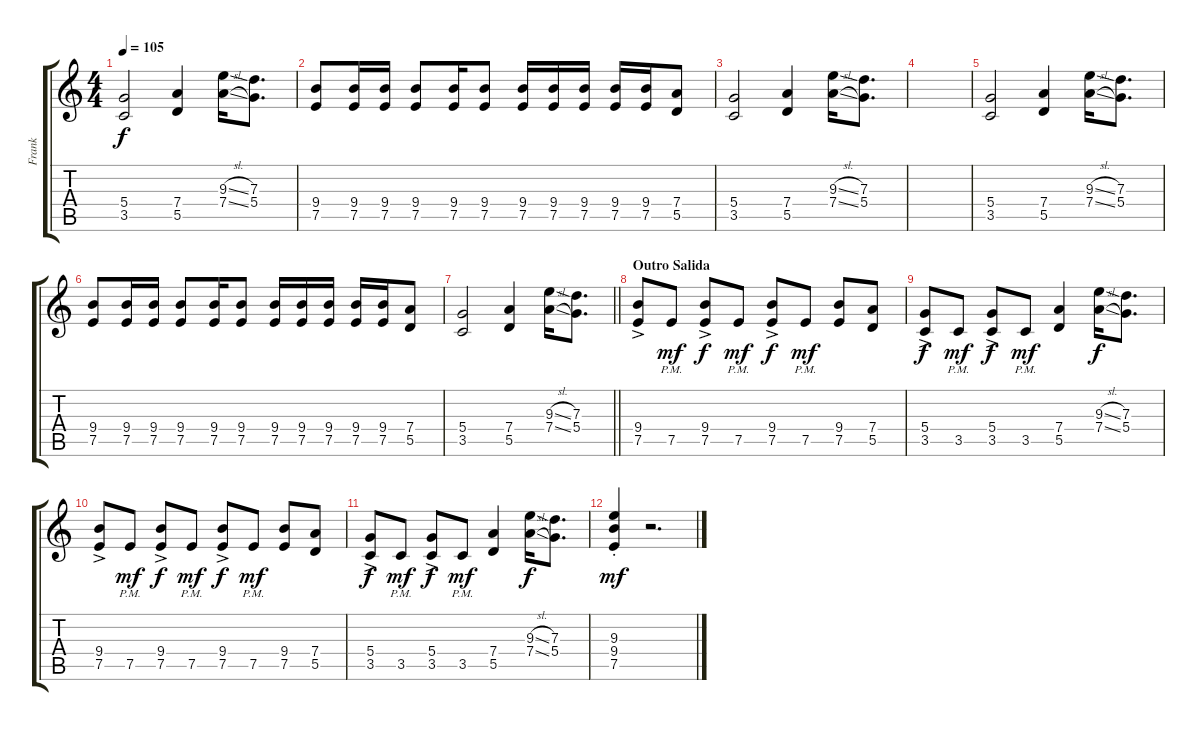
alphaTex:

\track ("Frank" "Frank") {instrument distortionguitar}
\staff {score tabs}
\tuning (E4 B3 G3 D3 A2 E2) {hide}
\ts (4 4)
\tempo 105
\clef g2
\ks c
(5.4 3.5).2{dy f} (7.4 5.5).4 (9.3{sl} 7.4{sl}).16 (7.3 5.4).8{d} |
(9.4 7.5).8 (9.4 7.5).16 (9.4 7.5).16 (9.4 7.5).8 (9.4 7.5).16 (9.4 7.5).8 (9.4 7.5).16 (9.4 7.5).16 (9.4 7.5).16 (9.4 7.5).16 (9.4 7.5).16 (7.4 5.5).8 |
(5.4 3.5).2 (7.4 5.5).4 (9.3{sl} 7.4{sl}).16 (7.3 5.4).8{d} |
|
(5.4 3.5).2 (7.4 5.5).4 (9.3{sl} 7.4{sl}).16 (7.3 5.4).8{d} |
(9.4 7.5).8 (9.4 7.5).16 (9.4 7.5).16 (9.4 7.5).8 (9.4 7.5).16 (9.4 7.5).8 (9.4 7.5).16 (9.4 7.5).16 (9.4 7.5).16 (9.4 7.5).16 (9.4 7.5).16 (7.4 5.5).8 |
\barLineRight lightlight
(5.4 3.5).2 (7.4 5.5).4 (9.3{sl} 7.4{sl}).16 (7.3 5.4).8{d} |
\section ("" "Outro Salida")
(9.4{ac} 7.5{ac}).8 7.5{pm}.8{dy mf} (9.4{ac} 7.5{ac}).8{dy f} 7.5{pm}.8{dy mf} (9.4{ac} 7.5{ac}).8{dy f} 7.5{pm}.8{dy mf} (9.4 7.5).8 (7.4 5.5).8 |
(5.4{ac} 3.5{ac}).8{dy f} 3.5{pm}.8{dy mf} (5.4{ac} 3.5{ac}).8{dy f} 3.5{pm}.8{dy mf} (7.4 5.5).4 (9.3{sl} 7.4{sl}).16{dy f} (7.3 5.4).8{d} |
(9.4{ac} 7.5{ac}).8 7.5{pm}.8{dy mf} (9.4{ac} 7.5{ac}).8{dy f} 7.5{pm}.8{dy mf} (9.4{ac} 7.5{ac}).8{dy f} 7.5{pm}.8{dy mf} (9.4 7.5).8 (7.4 5.5).8 |
(5.4{ac} 3.5{ac}).8{dy f} 3.5{pm}.8{dy mf} (5.4{ac} 3.5{ac}).8{dy f} 3.5{pm}.8{dy mf} (7.4 5.5).4 (9.3{sl} 7.4{sl}).16{dy f} (7.3 5.4).8{d} |
(9.3{st} 9.4 7.5).4{dy mf} r.2{d}
